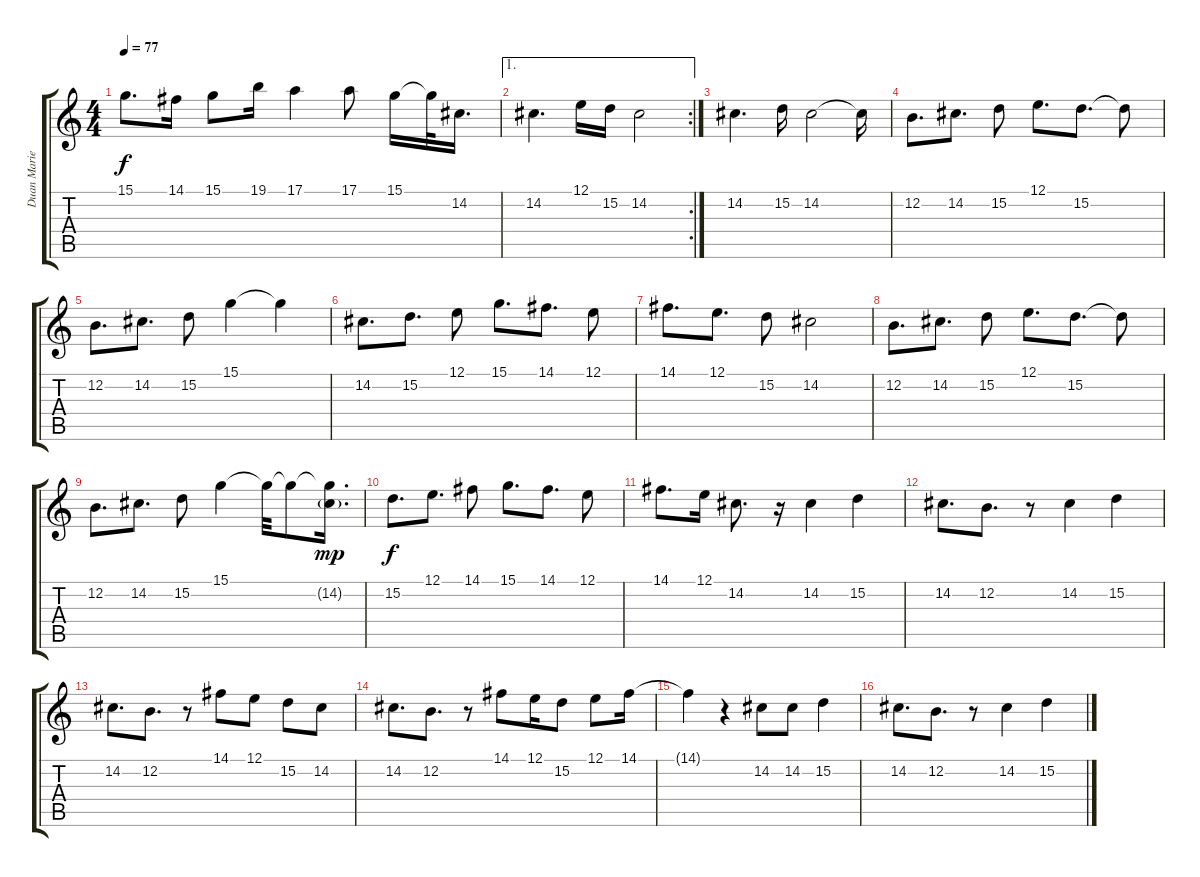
\track ("Duan Marie" "Duan Marie") {instrument voiceoohs}
\staff {score tabs}
\tuning (E4 B3 G3 D3 A2 E2) {hide}
\ts (4 4)
\tempo 77
\clef g2
\ks c
15.1.8{d dy f} 14.1.16 15.1.8 19.1.16 17.1.4 17.1.8 15.1.16 15.1{t}.32 14.2.16{d} |
\ae 1
\rc 2
14.2.4{d} 12.1.16{volume 7 instrument synthvoice} 15.2.16 14.2.2 |
14.2.4{d} 15.2.16{volume 7 instrument synthvoice} 14.2.2 14.2{t}.16 |
12.2.8{d volume 11 instrument viola} 14.2.8{d} 15.2.8 12.1.8{d} 15.2.8{d} 15.2{t}.8 |
12.2.8{d} 14.2.8{d} 15.2.8 15.1.4 15.1{t}.4 |
14.2.8{d} 15.2.8{d} 12.1.8 15.1.8{d} 14.1.8{d} 12.1.8 |
14.1.8{d} 12.1.8{d} 15.2.8 14.2.2 |
12.2.8{d} 14.2.8{d} 15.2.8 12.1.8{d} 15.2.8{d} 15.2{t}.8 |
12.2.8{d} 14.2.8{d} 15.2.8 15.1.4 15.1{t}.32 15.1{t}.8 (15.1{t} 14.2{g}).16{d dy mp} |
15.2.8{d dy f} 12.1.8{d} 14.1.8 15.1.8{d} 14.1.8{d} 12.1.8 |
14.1.8{d} 12.1.16 14.2.8{d} r.16 14.2.4 15.2.4 |
14.2.8{d} 12.2.8{d} r.8 14.2.4 15.2.4 |
14.2.8{d} 12.2.8{d} r.8 14.1.8 12.1.8 15.2.8 14.2.8 |
14.2.8{d} 12.2.8{d} r.8 14.1.8 12.1.16 15.2.8 12.1.8 14.1.16 |
14.1{t}.4 r.4 14.2.8 14.2.8 15.2.4 |
14.2.8{d} 12.2.8{d} r.8 14.2.4 15.2.4
